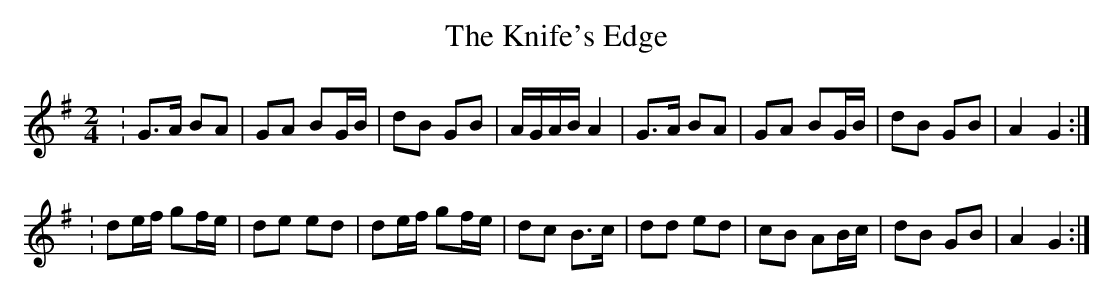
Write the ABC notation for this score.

X:1
T:The Knife's Edge
L:1/8
M:2/4
K:G major
:G>A BA|GA BG/2B/2|dB GB|A/2G/2A/2B/2 A2|G>A BA|GA BG/2B/2|dB GB|A2G2:|
:de/2f/2 gf/2e/2|de ed|de/2f/2 gf/2e/2|dc B>c|dd ed|cB AB/2c/2|dB GB|A2G2:|
